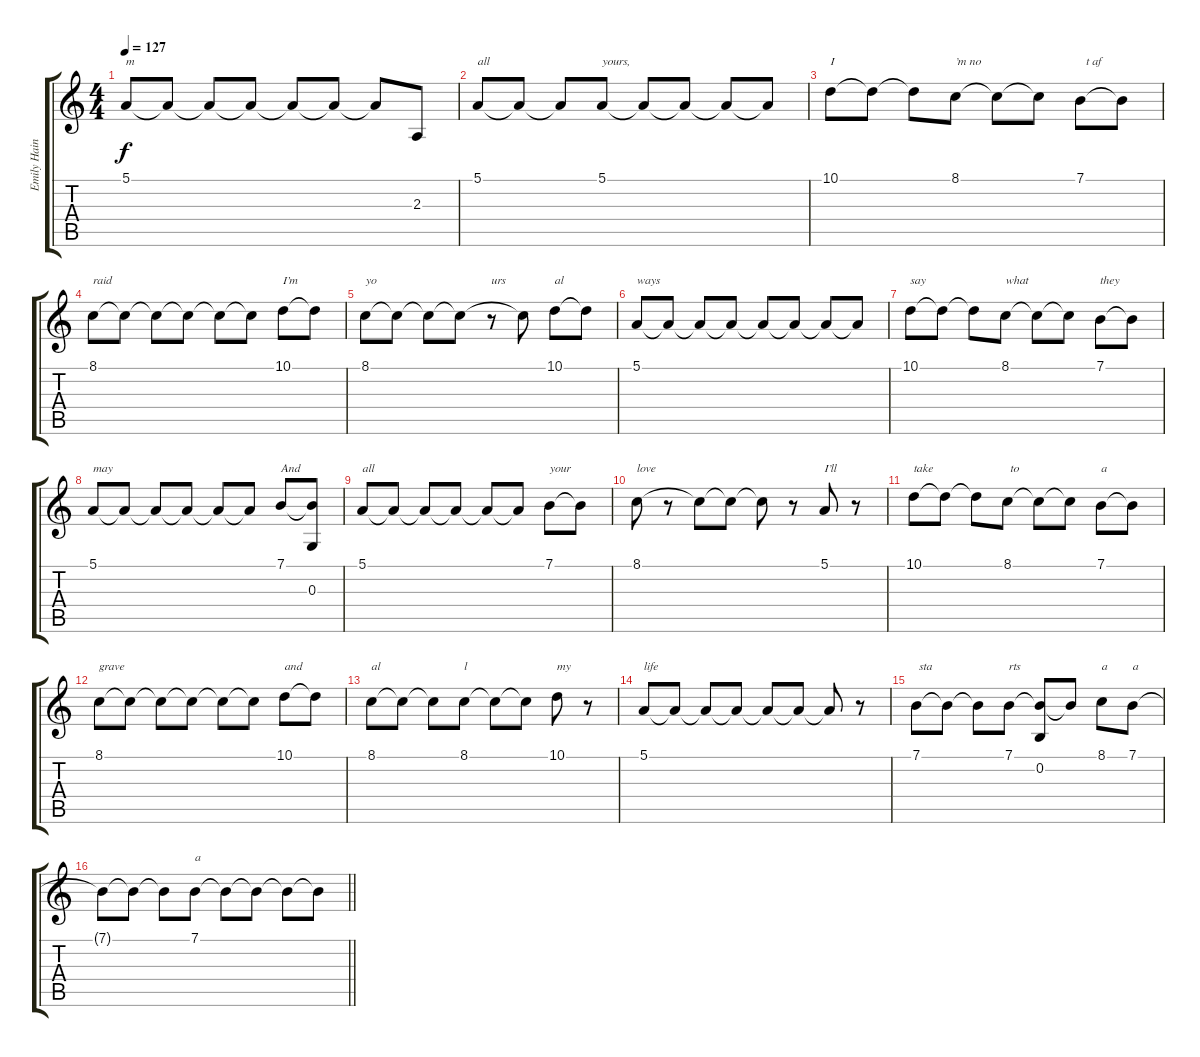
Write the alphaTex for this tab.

\track ("Emily Haines" "Emily Hain") {instrument cello}
\staff {score tabs}
\tuning (E4 B3 G3 D3 A2 E2) {hide}
\ts (4 4)
\tempo 127
\clef g2
\ks c
5.1.8{txt "m" dy f} 5.1{t}.8 5.1{t}.8 5.1{t}.8 5.1{t}.8 5.1{t}.8 5.1{t}.8 2.3{t}.8 |
5.1.8{txt "all "} 5.1{t}.8 5.1{t}.8 5.1.8{txt "yours, "} 5.1{t}.8 5.1{t}.8 5.1{t}.8 5.1{t}.8 |
10.1.8{txt "I"} 10.1{t}.8 10.1{t}.8 8.1.8{txt "’m no"} 8.1{t}.8 8.1{t}.8 7.1.8{txt "  t af"} 7.1{t}.8 |
8.1.8{txt "raid"} 8.1{t}.8 8.1{t}.8 8.1{t}.8 8.1{t}.8 8.1{t}.8 10.1.8{txt "I’m "} 10.1{t}.8 |
8.1.8{txt "yo"} 8.1{t}.8 8.1{t}.8 8.1{t}.8 r.8{txt "urs"} 8.1{t}.8 10.1.8{txt "al"} 10.1{t}.8 |
5.1.8{txt "ways "} 5.1{t}.8 5.1{t}.8 5.1{t}.8 5.1{t}.8 5.1{t}.8 5.1{t}.8 5.1{t}.8 |
10.1.8{txt "say "} 10.1{t}.8 10.1{t}.8 8.1.8{txt "what "} 8.1{t}.8 8.1{t}.8 7.1.8{txt "they "} 7.1{t}.8 |
5.1.8{txt "may"} 5.1{t}.8 5.1{t}.8 5.1{t}.8 5.1{t}.8 5.1{t}.8 7.1.8{txt "And"} (7.1{t} 0.3).8 |
5.1.8{txt "all"} 5.1{t}.8 5.1{t}.8 5.1{t}.8 5.1{t}.8 5.1{t}.8 7.1.8{txt "your "} 7.1{t}.8 |
8.1.8{txt "love "} r.8 8.1{t}.8 8.1{t}.8 8.1{t}.8 r.8 5.1.8{txt "I’ll "} r.8 |
10.1.8{txt "take"} 10.1{t}.8 10.1{t}.8 8.1.8{txt " to "} 8.1{t}.8 8.1{t}.8 7.1.8{txt "a "} 7.1{t}.8 |
8.1.8{txt "grave"} 8.1{t}.8 8.1{t}.8 8.1{t}.8 8.1{t}.8 8.1{t}.8 10.1.8{txt "and"} 10.1{t}.8 |
8.1.8{txt "al"} 8.1{t}.8 8.1{t}.8 8.1.8{txt "l"} 8.1{t}.8 8.1{t}.8 10.1.8{txt "my "} r.8 |
5.1.8{txt "life"} 5.1{t}.8 5.1{t}.8 5.1{t}.8 5.1{t}.8 5.1{t}.8 5.1{t}.8 r.8 |
7.1.8{txt " sta"} 7.1{t}.8 7.1{t}.8 7.1.8{txt "rts "} (7.1{t} 0.2).8 7.1{t}.8 8.1.8{txt "a"} 7.1.8{txt "a"} |
\barLineRight lightlight
7.1{t}.8 7.1{t}.8 7.1{t}.8 7.1.8{txt "a"} 7.1{t}.8 7.1{t}.8 7.1{t}.8 7.1{t}.8
